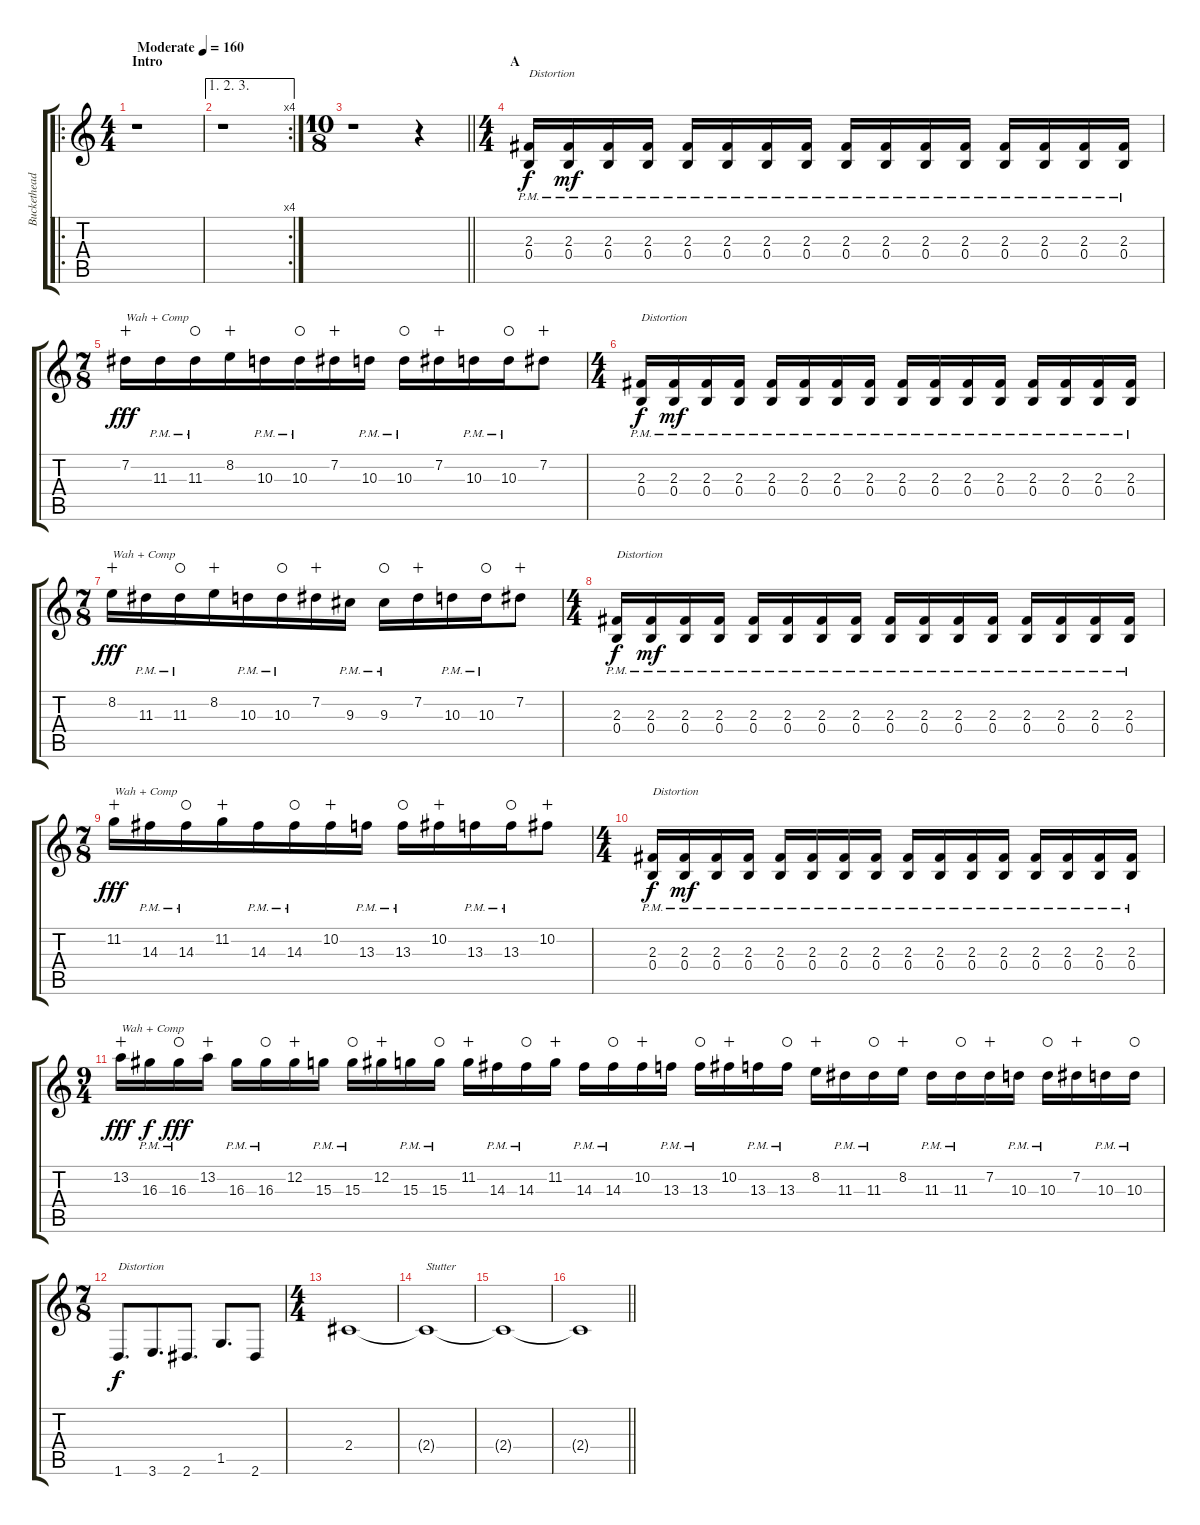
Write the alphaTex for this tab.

\track ("Buckethead" "Buckethead") {instrument distortionguitar}
\staff {score tabs}
\tuning (Db4 Ab3 E3 B2 Gb2 Db2) {hide}
\ro
\ts (4 4)
\section ("" "Intro")
\tempo (160 "Moderate")
\clef g2
\ks c
r.1{dy f instrument distortionguitar} |
\ae (1 2 3)
\rc 4
r.1 |
\ts (10 8)
\barLineRight lightlight
r.1 r.4 |
\ts (4 4)
\section ("" "A")
(2.3{pm} 0.4{pm}).16{txt "Distortion" instrument distortionguitar} (2.3{pm} 0.4{pm}).16{dy mf} (2.3{pm} 0.4{pm}).16 (2.3{pm} 0.4{pm}).16 (2.3{pm} 0.4{pm}).16 (2.3{pm} 0.4{pm}).16 (2.3{pm} 0.4{pm}).16 (2.3{pm} 0.4{pm}).16 (2.3{pm} 0.4{pm}).16 (2.3{pm} 0.4{pm}).16 (2.3{pm} 0.4{pm}).16 (2.3{pm} 0.4{pm}).16 (2.3{pm} 0.4{pm}).16 (2.3{pm} 0.4{pm}).16 (2.3{pm} 0.4{pm}).16 (2.3{pm} 0.4{pm}).16 |
\ts (7 8)
7.2.16{txt "Wah + Comp" dy fff instrument electricguitarjazz wahc} 11.3{pm}.16 11.3{pm}.16{waho} 8.2.16{wahc} 10.3{pm}.16 10.3{pm}.16{waho} 7.2.16{wahc} 10.3{pm}.16 10.3{pm}.16{waho} 7.2.16{wahc} 10.3{pm}.16 10.3{pm}.16{waho} 7.2.8{wahc} |
\ts (4 4)
(2.3{pm} 0.4{pm}).16{txt "Distortion" dy f instrument distortionguitar} (2.3{pm} 0.4{pm}).16{dy mf} (2.3{pm} 0.4{pm}).16 (2.3{pm} 0.4{pm}).16 (2.3{pm} 0.4{pm}).16 (2.3{pm} 0.4{pm}).16 (2.3{pm} 0.4{pm}).16 (2.3{pm} 0.4{pm}).16 (2.3{pm} 0.4{pm}).16 (2.3{pm} 0.4{pm}).16 (2.3{pm} 0.4{pm}).16 (2.3{pm} 0.4{pm}).16 (2.3{pm} 0.4{pm}).16 (2.3{pm} 0.4{pm}).16 (2.3{pm} 0.4{pm}).16 (2.3{pm} 0.4{pm}).16 |
\ts (7 8)
8.2.16{txt "Wah + Comp" dy fff instrument electricguitarjazz wahc} 11.3{pm}.16 11.3{pm}.16{waho} 8.2.16{wahc} 10.3{pm}.16 10.3{pm}.16{waho} 7.2.16{wahc} 9.3{pm}.16 9.3{pm}.16{waho} 7.2.16{wahc} 10.3{pm}.16 10.3{pm}.16{waho} 7.2.8{wahc} |
\ts (4 4)
(2.3{pm} 0.4{pm}).16{txt "Distortion" dy f instrument distortionguitar} (2.3{pm} 0.4{pm}).16{dy mf} (2.3{pm} 0.4{pm}).16 (2.3{pm} 0.4{pm}).16 (2.3{pm} 0.4{pm}).16 (2.3{pm} 0.4{pm}).16 (2.3{pm} 0.4{pm}).16 (2.3{pm} 0.4{pm}).16 (2.3{pm} 0.4{pm}).16 (2.3{pm} 0.4{pm}).16 (2.3{pm} 0.4{pm}).16 (2.3{pm} 0.4{pm}).16 (2.3{pm} 0.4{pm}).16 (2.3{pm} 0.4{pm}).16 (2.3{pm} 0.4{pm}).16 (2.3{pm} 0.4{pm}).16 |
\ts (7 8)
11.2.16{txt "Wah + Comp" dy fff instrument electricguitarjazz wahc} 14.3{pm}.16 14.3{pm}.16{waho} 11.2.16{wahc} 14.3{pm}.16 14.3{pm}.16{waho} 10.2.16{wahc} 13.3{pm}.16 13.3{pm}.16{waho} 10.2.16{wahc} 13.3{pm}.16 13.3{pm}.16{waho} 10.2.8{wahc} |
\ts (4 4)
(2.3{pm} 0.4{pm}).16{txt "Distortion" dy f instrument distortionguitar} (2.3{pm} 0.4{pm}).16{dy mf} (2.3{pm} 0.4{pm}).16 (2.3{pm} 0.4{pm}).16 (2.3{pm} 0.4{pm}).16 (2.3{pm} 0.4{pm}).16 (2.3{pm} 0.4{pm}).16 (2.3{pm} 0.4{pm}).16 (2.3{pm} 0.4{pm}).16 (2.3{pm} 0.4{pm}).16 (2.3{pm} 0.4{pm}).16 (2.3{pm} 0.4{pm}).16 (2.3{pm} 0.4{pm}).16 (2.3{pm} 0.4{pm}).16 (2.3{pm} 0.4{pm}).16 (2.3{pm} 0.4{pm}).16 |
\ts (9 4)
13.2.16{txt "Wah + Comp" dy fff instrument electricguitarjazz wahc} 16.3{pm}.16{dy f} 16.3{pm}.16{dy fff waho} 13.2.16{wahc} 16.3{pm}.16 16.3{pm}.16{waho} 12.2.16{wahc} 15.3{pm}.16 15.3{pm}.16{waho} 12.2.16{wahc} 15.3{pm}.16 15.3{pm}.16{waho} 11.2.16{wahc} 14.3{pm}.16 14.3{pm}.16{waho} 11.2.16{wahc} 14.3{pm}.16 14.3{pm}.16{waho} 10.2.16{wahc} 13.3{pm}.16 13.3{pm}.16{waho} 10.2.16{wahc} 13.3{pm}.16 13.3{pm}.16{waho} 8.2.16{wahc} 11.3{pm}.16 11.3{pm}.16{waho} 8.2.16{wahc} 11.3{pm}.16 11.3{pm}.16{waho} 7.2.16{wahc} 10.3{pm}.16 10.3{pm}.16{waho} 7.2.16{wahc} 10.3{pm}.16 10.3{pm}.16{waho} |
\ts (7 8)
1.6.8{d txt "Distortion" dy f instrument distortionguitar} 3.6.8{d} 2.6.8{d} 1.5.8{d} 2.6.8 |
\ts (4 4)
2.4.1 |
2.4{t}.1{txt "Stutter"} |
2.4{t}.1 |
\barLineRight lightlight
2.4{t}.1
